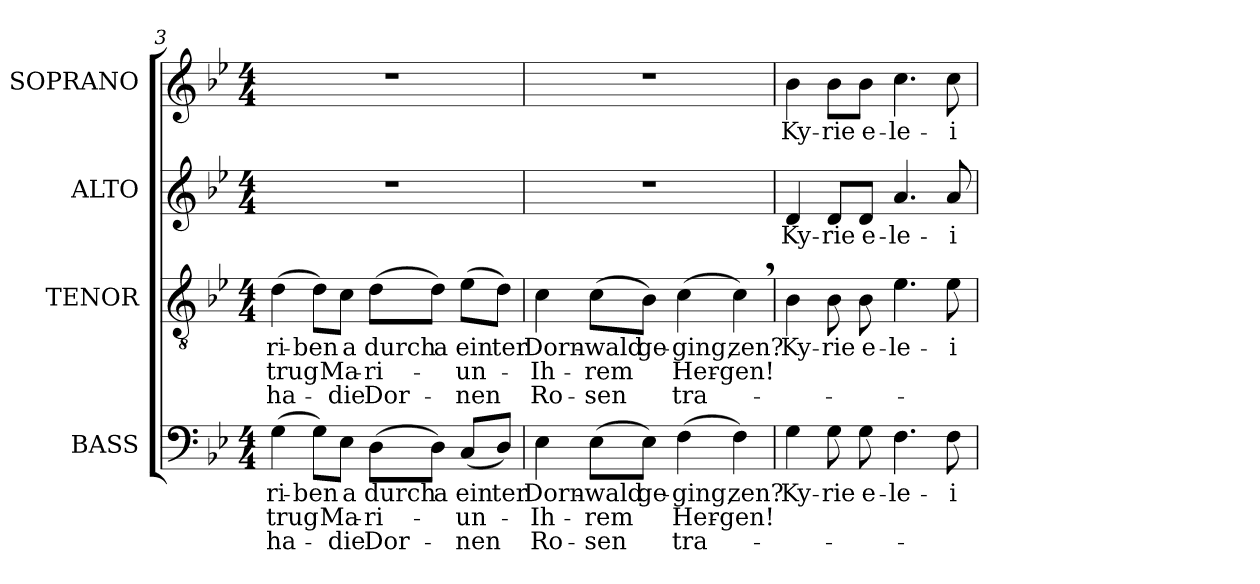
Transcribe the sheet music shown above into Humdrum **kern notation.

**kern	**text	**text	**text	**kern	**text	**text	**text	**kern	**text	**kern	**text
*part4	*part4	*part4	*part4	*part3	*part3	*part3	*part3	*part2	*part2	*part1	*part1
*staff4	*staff4	*staff4	*staff4	*staff3	*staff3	*staff3	*staff3	*staff2	*staff2	*staff1	*staff1
*I"BASS	*	*	*	*I"TENOR	*	*	*	*I"ALTO	*	*I"SOPRANO	*
*I'B.	*	*	*	*I'T.	*	*	*	*I'A.	*	*I'S.	*
*clefF4	*	*	*	*clefGv2	*	*	*	*clefG2	*	*clefG2	*
*	*	*	*	*ITrd7c12	*	*	*	*	*	*	*
*k[b-e-]	*	*	*	*k[b-e-]	*	*	*	*k[b-e-]	*	*k[b-e-]	*
*B-:	*	*	*	*B-:	*	*	*	*B-:	*	*B-:	*
*M4/4	*	*	*	*M4/4	*	*	*	*M4/4	*	*M4/4	*
=3	=3	=3	=3	=3	=3	=3	=3	=3	=3	=3	=3
!	!LO:LY:b:color=#000000	!LO:LY:b:color=#000000	!LO:LY:b:color=#000000	!	!	!	!	!	!	!	!
!	!	!	!	!	!LO:LY:b:color=#000000	!LO:LY:b:color=#000000	!LO:LY:b:color=#000000	!	!	!	!
(4Gi\	-ri-	trug	ha-	(4Di\	-ri-	trug	ha-	1r	.	1r	.
!	!LO:LY:b:color=#000000	!	!	!	!	!	!	!	!	!	!
!	!	!	!	!	!LO:LY:b:color=#000000	!	!	!	!	!	!
8Gi\L)	-ben	.	.	8Di\L)	-ben	.	.	.	.	.	.
!	!LO:LY:b:color=#000000	!LO:LY:b:color=#000000	!LO:LY:b:color=#000000	!	!	!	!	!	!	!	!
!	!	!	!	!	!LO:LY:b:color=#000000	!LO:LY:b:color=#000000	!LO:LY:b:color=#000000	!	!	!	!
8E-i\J	-a	Ma-	die	8Ci\J	-a	Ma-	die	.	.	.	.
!	!LO:LY:b:color=#000000	!LO:LY:b:color=#000000	!LO:LY:b:color=#000000	!	!	!	!	!	!	!	!
!	!	!	!	!	!LO:LY:b:color=#000000	!LO:LY:b:color=#000000	!LO:LY:b:color=#000000	!	!	!	!
(8Di\L	durch	-ri-	Dor-	(8Di\L	durch	-ri-	Dor-	.	.	.	.
!	!LO:LY:b:color=#000000	!	!	!	!	!	!	!	!	!	!
!	!	!	!	!	!LO:LY:b:color=#000000	!	!	!	!	!	!
8Di\J)	-a	.	.	8Di\J)	-a	.	.	.	.	.	.
!	!LO:LY:b:color=#000000	!LO:LY:b:color=#000000	!LO:LY:b:color=#000000	!	!	!	!	!	!	!	!
!	!	!	!	!	!LO:LY:b:color=#000000	!LO:LY:b:color=#000000	!LO:LY:b:color=#000000	!	!	!	!
(8Ci/L	ein	un-	-nen	(8E-i\L	ein	un-	-nen	.	.	.	.
!	!LO:LY:b:color=#000000	!	!	!	!	!	!	!	!	!	!
!	!	!	!	!	!LO:LY:b:color=#000000	!	!	!	!	!	!
8Di/J)	-ter	.	.	8Di\J)	-ter	.	.	.	.	.	.
!!LO:LB:g=z
=4	=4	=4	=4	=4	=4	=4	=4	=4	=4	=4	=4
!	!LO:LY:b:color=#000000	!LO:LY:b:color=#000000	!LO:LY:b:color=#000000	!	!	!	!	!	!	!	!
!	!	!	!	!	!LO:LY:b:color=#000000	!LO:LY:b:color=#000000	!LO:LY:b:color=#000000	!	!	!	!
4E-i\	Dorn-	Ih-	Ro-	4Ci\	Dorn-	Ih-	Ro-	1r	.	1r	.
!	!LO:LY:b:color=#000000	!LO:LY:b:color=#000000	!LO:LY:b:color=#000000	!	!	!	!	!	!	!	!
!	!	!	!	!	!LO:LY:b:color=#000000	!LO:LY:b:color=#000000	!LO:LY:b:color=#000000	!	!	!	!
(8E-i\L	-wald	-rem	-sen	(8Ci\L	-wald	-rem	-sen	.	.	.	.
!	!LO:LY:b:color=#000000	!	!	!	!	!	!	!	!	!	!
!	!	!	!	!	!LO:LY:b:color=#000000	!	!	!	!	!	!
8E-i\J)	ge-	.	.	8BB-i\J)	ge-	.	.	.	.	.	.
!	!LO:LY:b:color=#000000	!LO:LY:b:color=#000000	!LO:LY:b:color=#000000	!	!	!	!	!	!	!	!
!	!	!	!	!	!LO:LY:b:color=#000000	!LO:LY:b:color=#000000	!LO:LY:b:color=#000000	!	!	!	!
(4Fi\	ging,	Her-	-tra-	(4Ci\	ging,	Her-	-tra-	.	.	.	.
!	!LO:LY:b:color=#000000	!LO:LY:b:color=#000000	!	!	!	!	!	!	!	!	!
!	!	!	!	!	!LO:LY:b:color=#000000	!LO:LY:b:color=#000000	!	!	!	!	!
4Fi\)	-zen?	-gen!	.	4C,,i\)	-zen?	-gen!	.	.	.	.	.
=5	=5	=5	=5	=5	=5	=5	=5	=5	=5	=5	=5
!	!LO:LY:b:color=#000000	!	!	!	!	!	!	!	!	!	!
!	!	!	!	!	!LO:LY:b:color=#000000	!	!	!	!	!	!
!	!	!	!	!	!	!	!	!	!LO:LY:b:color=#000000	!	!
!	!	!	!	!	!	!	!	!	!	!	!LO:LY:b:color=#000000
4Gi\	Ky-	.	.	4BB-i\	Ky-	.	.	4di/	Ky-	4b-i\	Ky-
!	!LO:LY:b:color=#000000	!	!	!	!	!	!	!	!	!	!
!	!	!	!	!	!LO:LY:b:color=#000000	!	!	!	!	!	!
!	!	!	!	!	!	!	!	!	!LO:LY:b:color=#000000	!	!
!	!	!	!	!	!	!	!	!	!	!	!LO:LY:b:color=#000000
8Gi\	-rie	.	.	8BB-i\	-rie	.	.	8di/L	-rie	8b-i\L	-rie
!	!LO:LY:b:color=#000000	!	!	!	!	!	!	!	!	!	!
!	!	!	!	!	!LO:LY:b:color=#000000	!	!	!	!	!	!
!	!	!	!	!	!	!	!	!	!LO:LY:b:color=#000000	!	!
!	!	!	!	!	!	!	!	!	!	!	!LO:LY:b:color=#000000
8Gi\	e-	.	.	8BB-i\	e-	.	.	8di/J	e-	8b-i\J	e-
!	!LO:LY:b:color=#000000	!	!	!	!	!	!	!	!	!	!
!	!	!	!	!	!LO:LY:b:color=#000000	!	!	!	!	!	!
!	!	!	!	!	!	!	!	!	!LO:LY:b:color=#000000	!	!
!	!	!	!	!	!	!	!	!	!	!	!LO:LY:b:color=#000000
4.Fi\	-le-	.	.	4.E-i\	-le-	.	.	4.ai/	-le-	4.cci\	-le-
!	!LO:LY:b:color=#000000	!	!	!	!	!	!	!	!	!	!
!	!	!	!	!	!LO:LY:b:color=#000000	!	!	!	!	!	!
!	!	!	!	!	!	!	!	!	!LO:LY:b:color=#000000	!	!
!	!	!	!	!	!	!	!	!	!	!	!LO:LY:b:color=#000000
8Fi\	-i-	.	.	8E-i\	-i-	.	.	8ai/	-i-	8cci\	-i-
=	=	=	=	=	=	=	=	=	=	=	=
*-	*-	*-	*-	*-	*-	*-	*-	*-	*-	*-	*-
